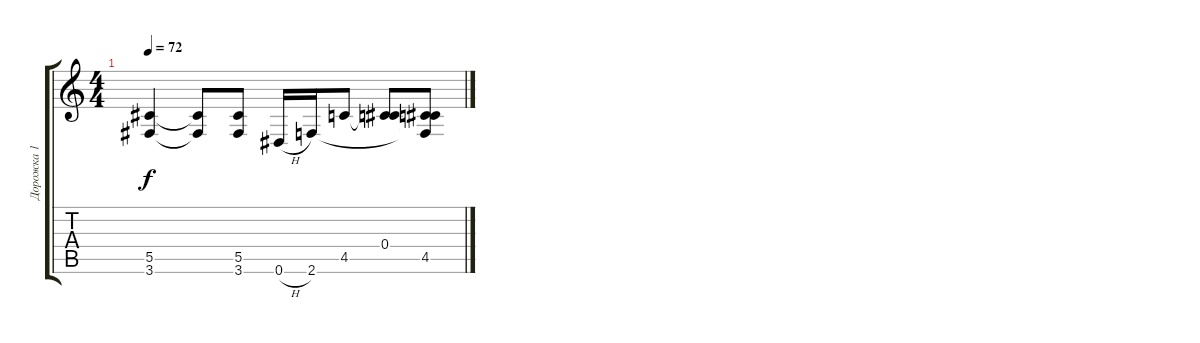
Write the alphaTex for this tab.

\track ("Дорожка 1" "Дорожка 1") {instrument electricguitarjazz}
\staff {score tabs}
\tuning (Eb4 Bb3 Gb3 Db3 Ab2 Eb2) {hide}
\ts (4 4)
\tempo 72
\clef g2
\ks c
(5.5 3.6).4{dy f} (5.5{t} 3.6{t}).8 (5.5 3.6).8 0.6{h}.16 2.6.16 4.5.8 (0.4 4.5{t}).8 (0.4{t} 4.5 2.6{t}).8
